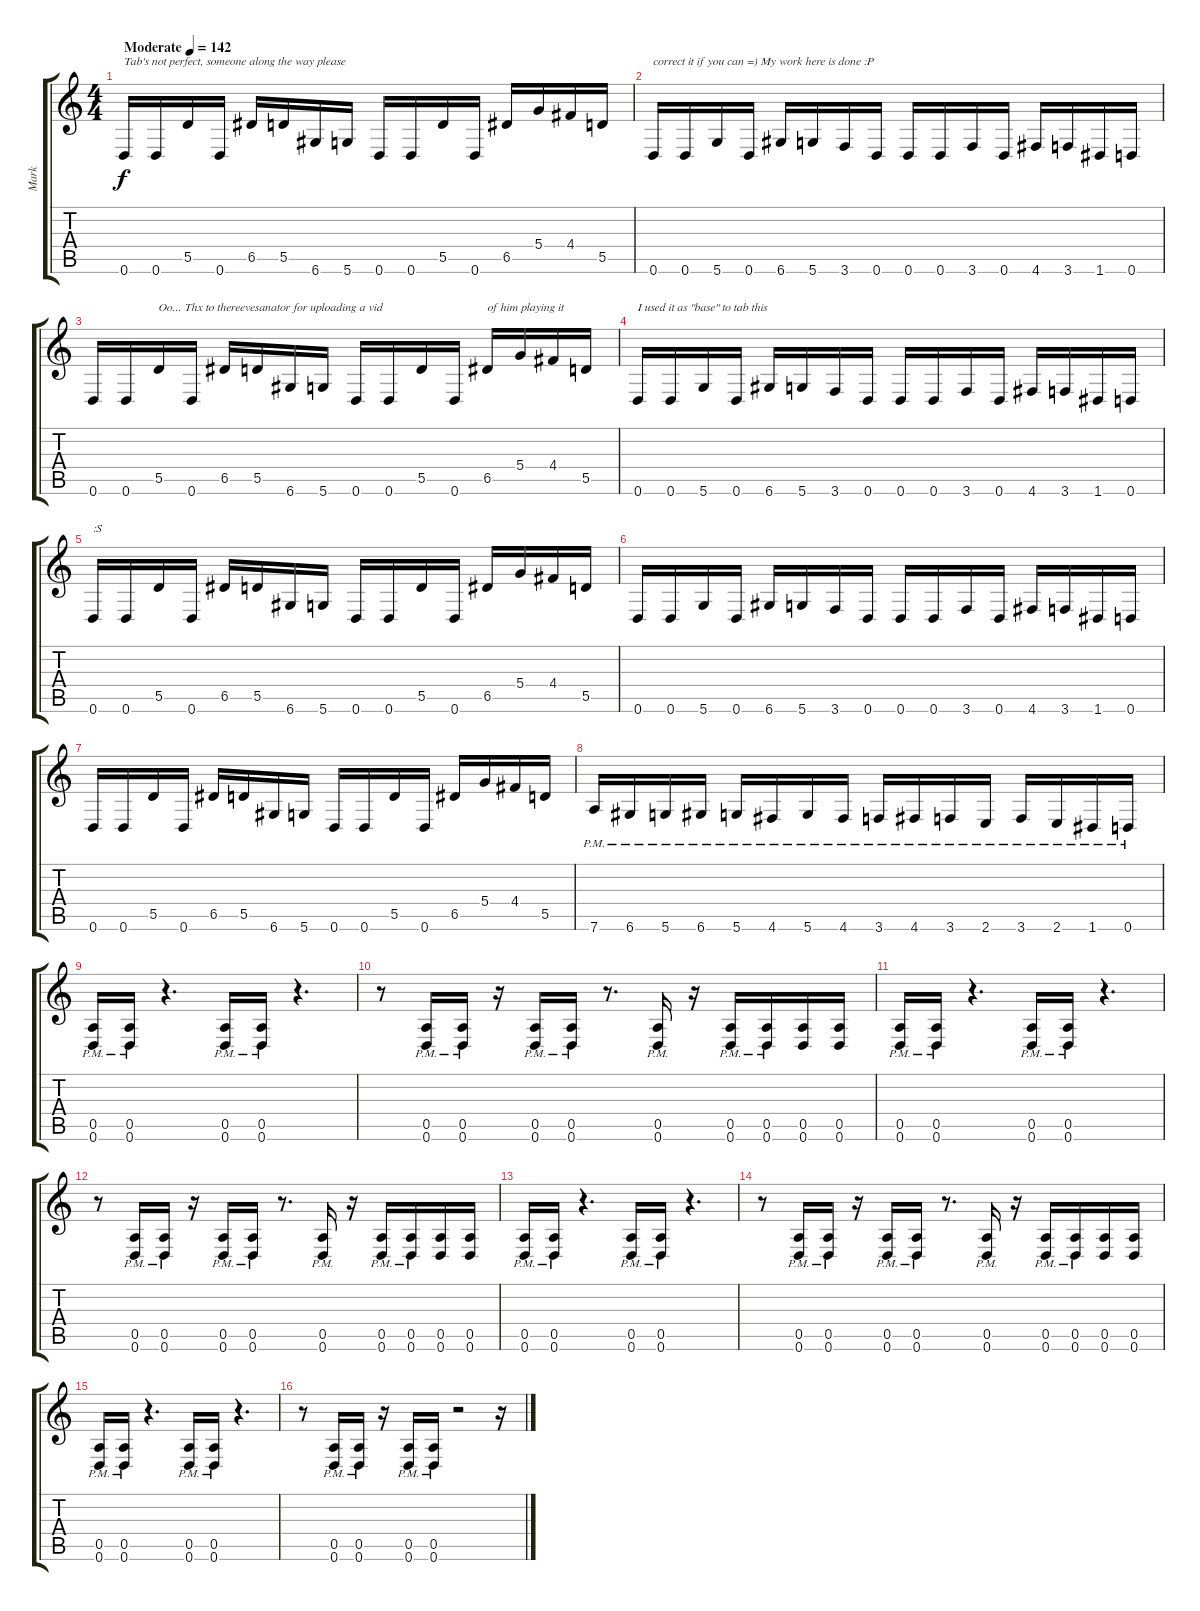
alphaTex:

\track ("Mark" "Mark") {instrument distortionguitar}
\staff {score tabs}
\tuning (E4 B3 G3 D3 A2 D2) {hide}
\ts (4 4)
\tempo (142 "Moderate")
\clef g2
\ks c
0.6.16{txt "Tab's not perfect, someone along the way please " dy f instrument distortionguitar} 0.6.16 5.5.16 0.6.16 6.5.16 5.5.16 6.6.16 5.6.16 0.6.16 0.6.16 5.5.16 0.6.16 6.5.16 5.4.16 4.4.16 5.5.16 |
0.6.16{txt "correct it if you can =) My work here is done :P"} 0.6.16 5.6.16 0.6.16 6.6.16 5.6.16 3.6.16 0.6.16 0.6.16 0.6.16 3.6.16 0.6.16 4.6.16 3.6.16 1.6.16 0.6.16 |
0.6.16 0.6.16 5.5.16{txt "Oo... Thx to thereevesanator for uploading a vid"} 0.6.16 6.5.16 5.5.16 6.6.16 5.6.16 0.6.16 0.6.16 5.5.16 0.6.16 6.5.16{txt "of him playing it"} 5.4.16 4.4.16 5.5.16 |
0.6.16{txt "I used it as \"base\" to tab this"} 0.6.16 5.6.16 0.6.16 6.6.16 5.6.16 3.6.16 0.6.16 0.6.16 0.6.16 3.6.16 0.6.16 4.6.16 3.6.16 1.6.16 0.6.16 |
0.6.16{txt ":S"} 0.6.16 5.5.16 0.6.16 6.5.16 5.5.16 6.6.16 5.6.16 0.6.16 0.6.16 5.5.16 0.6.16 6.5.16 5.4.16 4.4.16 5.5.16 |
0.6.16 0.6.16 5.6.16 0.6.16 6.6.16 5.6.16 3.6.16 0.6.16 0.6.16 0.6.16 3.6.16 0.6.16 4.6.16 3.6.16 1.6.16 0.6.16 |
0.6.16 0.6.16 5.5.16 0.6.16 6.5.16 5.5.16 6.6.16 5.6.16 0.6.16 0.6.16 5.5.16 0.6.16 6.5.16 5.4.16 4.4.16 5.5.16 |
7.6{pm}.16 6.6{pm}.16 5.6{pm}.16 6.6{pm}.16 5.6{pm}.16 4.6{pm}.16 5.6{pm}.16 4.6{pm}.16 3.6{pm}.16 4.6{pm}.16 3.6{pm}.16 2.6{pm}.16 3.6{pm}.16 2.6{pm}.16 1.6{pm}.16 0.6{pm}.16 |
(0.5{pm} 0.6{pm}).16 (0.5{pm} 0.6{pm}).16 r.4{d} (0.5{pm} 0.6{pm}).16 (0.5{pm} 0.6{pm}).16 r.4{d} |
r.8 (0.5{pm} 0.6{pm}).16 (0.5{pm} 0.6{pm}).16 r.16 (0.5{pm} 0.6{pm}).16 (0.5{pm} 0.6{pm}).16 r.8{d} (0.5{pm} 0.6{pm}).16 r.16 (0.5{pm} 0.6{pm}).16 (0.5{pm} 0.6{pm}).16 (0.5 0.6).16 (0.5 0.6).16 |
(0.5{pm} 0.6{pm}).16 (0.5{pm} 0.6{pm}).16 r.4{d} (0.5{pm} 0.6{pm}).16 (0.5{pm} 0.6{pm}).16 r.4{d} |
r.8 (0.5{pm} 0.6{pm}).16 (0.5{pm} 0.6{pm}).16 r.16 (0.5{pm} 0.6{pm}).16 (0.5{pm} 0.6{pm}).16 r.8{d} (0.5{pm} 0.6{pm}).16 r.16 (0.5{pm} 0.6{pm}).16 (0.5{pm} 0.6{pm}).16 (0.5 0.6).16 (0.5 0.6).16 |
(0.5{pm} 0.6{pm}).16 (0.5{pm} 0.6{pm}).16 r.4{d} (0.5{pm} 0.6{pm}).16 (0.5{pm} 0.6{pm}).16 r.4{d} |
r.8 (0.5{pm} 0.6{pm}).16 (0.5{pm} 0.6{pm}).16 r.16 (0.5{pm} 0.6{pm}).16 (0.5{pm} 0.6{pm}).16 r.8{d} (0.5{pm} 0.6{pm}).16 r.16 (0.5{pm} 0.6{pm}).16 (0.5{pm} 0.6{pm}).16 (0.5 0.6).16 (0.5 0.6).16 |
(0.5{pm} 0.6{pm}).16 (0.5{pm} 0.6{pm}).16 r.4{d} (0.5{pm} 0.6{pm}).16 (0.5{pm} 0.6{pm}).16 r.4{d} |
r.8 (0.5{pm} 0.6{pm}).16 (0.5{pm} 0.6{pm}).16 r.16 (0.5{pm} 0.6{pm}).16 (0.5{pm} 0.6{pm}).16 r.2 r.16
